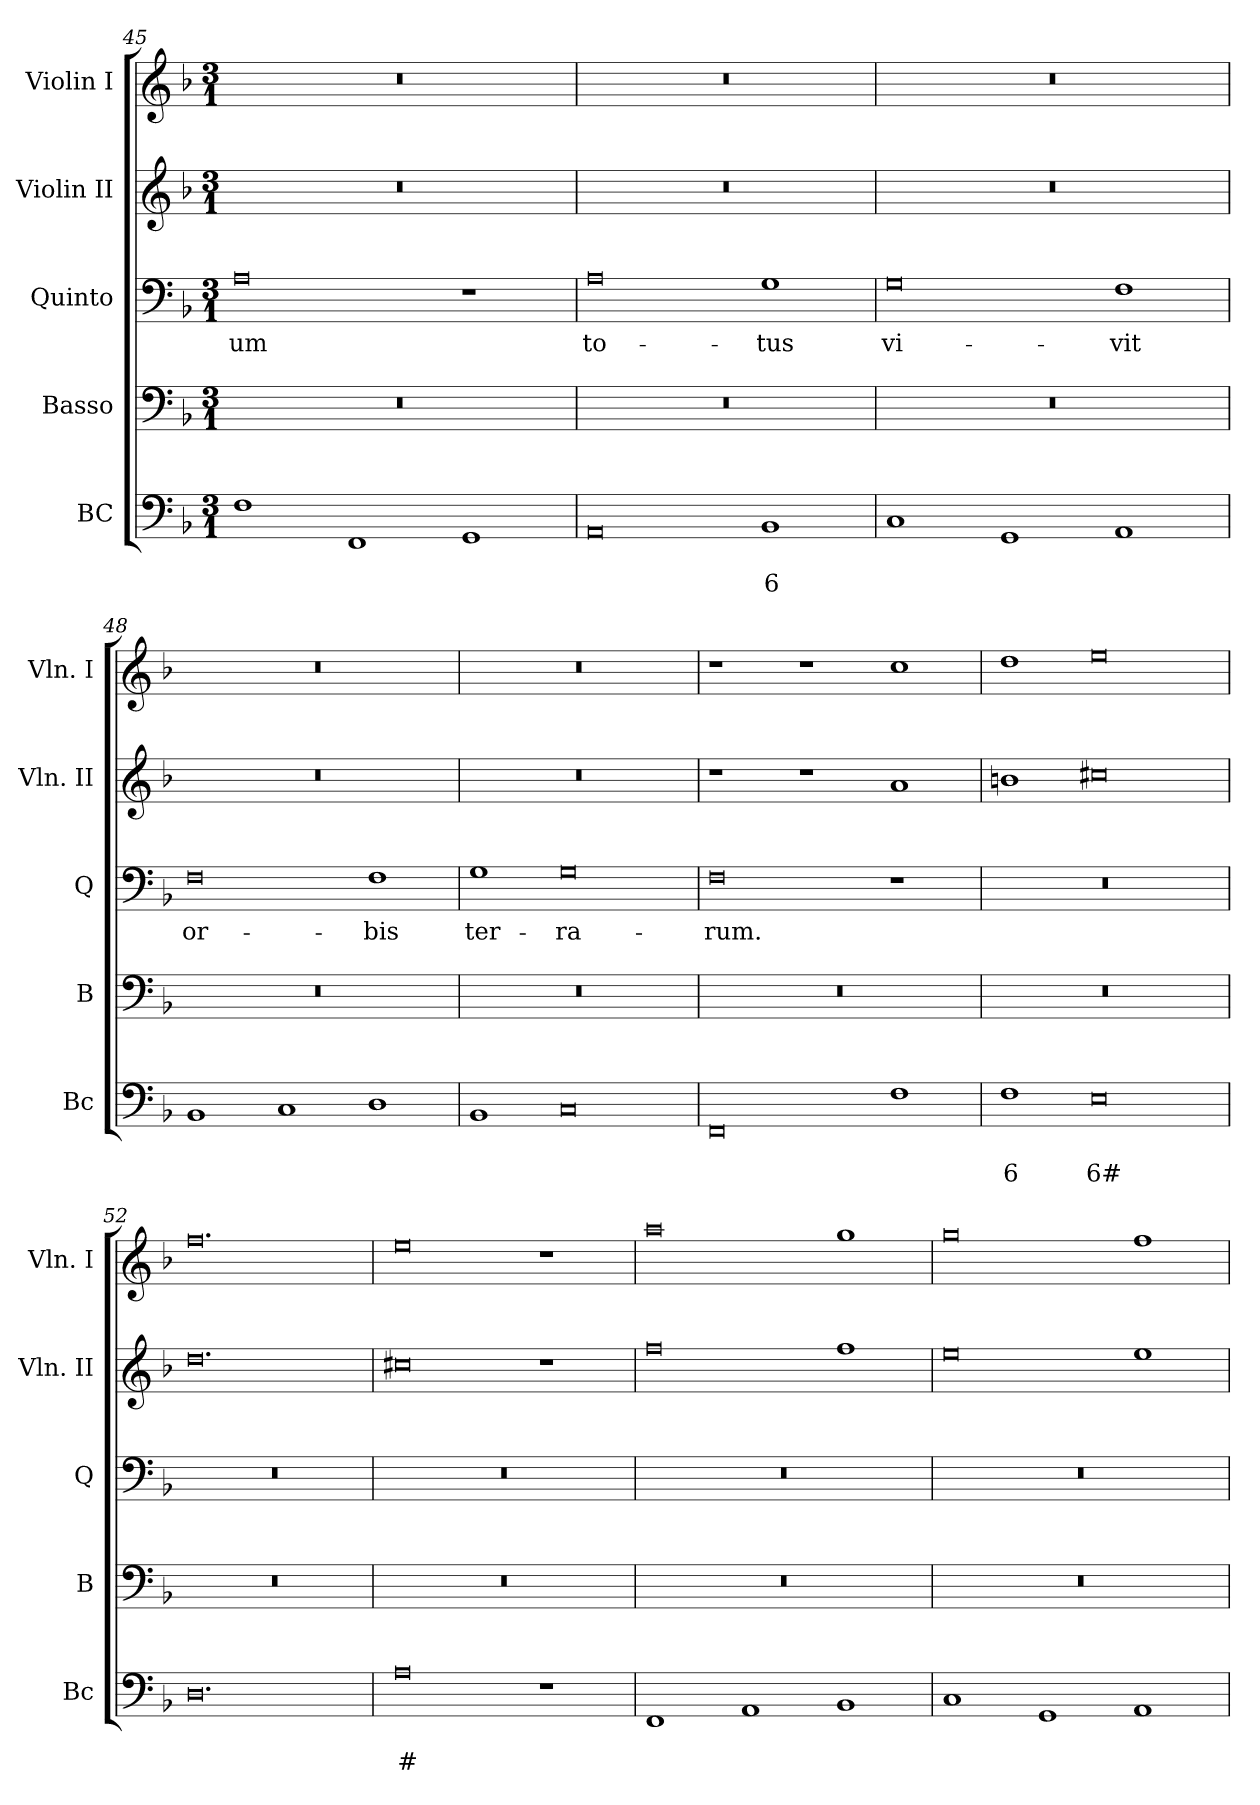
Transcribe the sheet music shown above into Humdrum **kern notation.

**kern	**text	**text	**kern	**kern	**text	**kern	**kern
*part5	*part5	*part5	*part4	*part3	*part3	*part2	*part1
*staff5	*staff5	*staff5	*staff4	*staff3	*staff3	*staff2	*staff1
*I"BC	*	*	*I"Basso	*I"Quinto	*	*I"Violin II	*I"Violin I
*I'Bc	*	*	*I'B	*I'Q	*	*I'Vln. II	*I'Vln. I
*clefF4	*	*	*clefF4	*clefF4	*	*clefG2	*clefG2
*k[b-]	*	*	*k[b-]	*k[b-]	*	*k[b-]	*k[b-]
*F:	*	*	*F:	*F:	*	*F:	*F:
*M3/1	*	*	*M3/1	*M3/1	*	*M3/1	*M3/1
=45	=45	=45	=45	=45	=45	=45	=45
!	!	!	!	!	!LO:LY:b	!	!
1F	.	.	0.r	0A	-um	0.r	0.r
1FF	.	.	.	.	.	.	.
1GG	.	.	.	1r	.	.	.
=46	=46	=46	=46	=46	=46	=46	=46
!	!	!	!	!	!LO:LY:b	!	!
0AA	.	.	0.r	0A	to-	0.r	0.r
!	!	!LO:LY:b	!	!	!LO:LY:b	!	!
1BB-	.	6	.	1G	-tus	.	.
=47	=47	=47	=47	=47	=47	=47	=47
!	!	!	!	!	!LO:LY:b	!	!
1C	.	.	0.r	0G	vi-	0.r	0.r
1GG	.	.	.	.	.	.	.
!	!	!	!	!	!LO:LY:b	!	!
1AA	.	.	.	1F	-vit	.	.
=48	=48	=48	=48	=48	=48	=48	=48
!	!	!	!	!	!LO:LY:b	!	!
1BB-	.	.	0.r	0F	or-	0.r	0.r
1C	.	.	.	.	.	.	.
!	!	!	!	!	!LO:LY:b	!	!
1D	.	.	.	1F	-bis	.	.
=49	=49	=49	=49	=49	=49	=49	=49
!	!	!	!	!	!LO:LY:b	!	!
1BB-	.	.	0.r	1G	ter-	0.r	0.r
!	!	!	!	!	!LO:LY:b	!	!
0C	.	.	.	0G	-ra-	.	.
=50	=50	=50	=50	=50	=50	=50	=50
!	!	!	!	!	!LO:LY:b	!	!
0FF	.	.	0.r	0F	-rum.	1r	1r
.	.	.	.	.	.	1r	1r
1F	.	.	.	1r	.	1a	1cc
!!LO:LB:g=z
=51	=51	=51	=51	=51	=51	=51	=51
!	!	!LO:LY:b	!	!	!	!	!
1F	.	6	0.r	0.r	.	1bn	1dd
!	!	!LO:LY:b	!	!	!	!	!
0E	.	6#	.	.	.	0cc#X	0ee
=52	=52	=52	=52	=52	=52	=52	=52
0.D	.	.	0.r	0.r	.	0.dd	0.ff
=53	=53	=53	=53	=53	=53	=53	=53
!	!	!LO:LY:b	!	!	!	!	!
0A	.	#	0.r	0.r	.	0cc#X	0ee
1r	.	.	.	.	.	1r	1r
=54	=54	=54	=54	=54	=54	=54	=54
1FF	.	.	0.r	0.r	.	0ff	0aa
1AA	.	.	.	.	.	.	.
1BB-	.	.	.	.	.	1ff	1gg
=55	=55	=55	=55	=55	=55	=55	=55
1C	.	.	0.r	0.r	.	0ee	0gg
1GG	.	.	.	.	.	.	.
1AA	.	.	.	.	.	1ee	1ff
=	=	=	=	=	=	=	=
*-	*-	*-	*-	*-	*-	*-	*-
